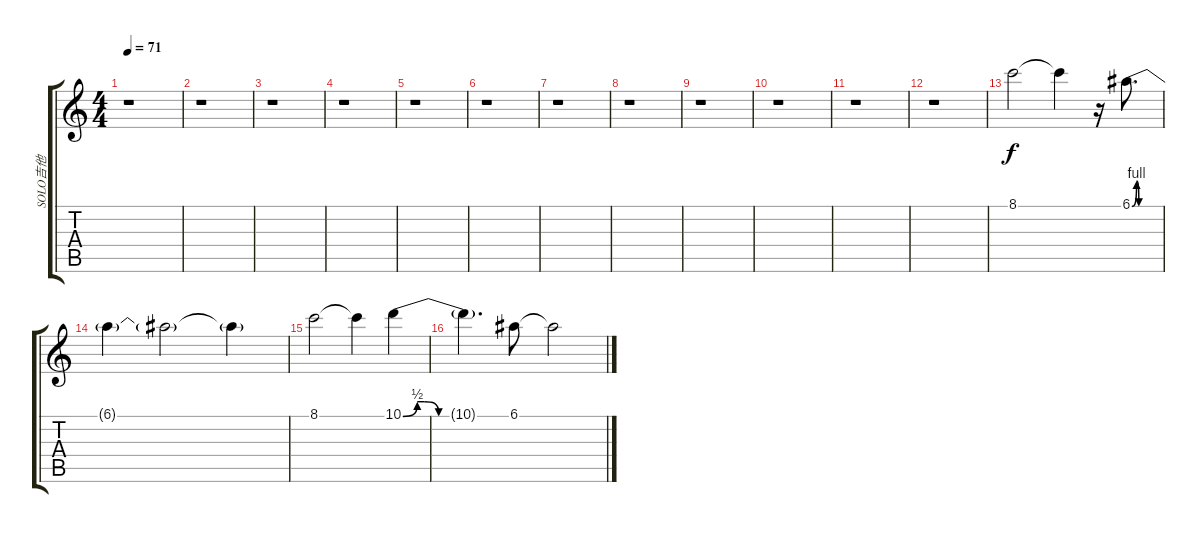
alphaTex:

\track ("SOLO吉他" "SOLO吉他") {instrument overdrivenguitar}
\staff {score tabs}
\tuning (E4 B3 G3 D3 A2 E2) {hide}
\ts (4 4)
\tempo 71
\clef g2
\ks c
r.1{dy f} |
r.1 |
r.1 |
r.1 |
r.1 |
r.1 |
r.1 |
r.1 |
r.1 |
r.1 |
r.1 |
r.1 |
8.1.2 8.1{t}.4 r.16 6.1{be (custom 0 0 10 4 15 0 20 0 30 0 60 0)}.8{d} |
6.1{t}.4 6.1{t}.2 6.1{t}.4 |
8.1.2 8.1{t}.4 10.1{be (custom 0 0 8 2 12 2 20 0 45 0 60 0)}.4 |
10.1{t}.4{d} 6.1.8 6.1{t}.2
